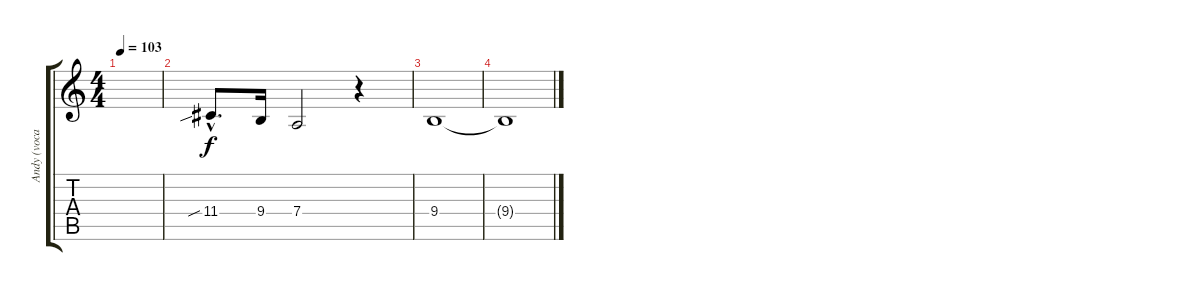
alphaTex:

\track ("Andy (vocal 2)" "Andy (voca") {instrument lead6voice}
\staff {score tabs}
\tuning (E4 B3 G3 D3 A2 E2) {hide}
\ts (4 4)
\tempo 103
\clef g2
\ks c
|
11.4{sib hac}.8{d} 9.4.16 7.4.2 r.4 |
9.4.1 |
9.4{t}.1
